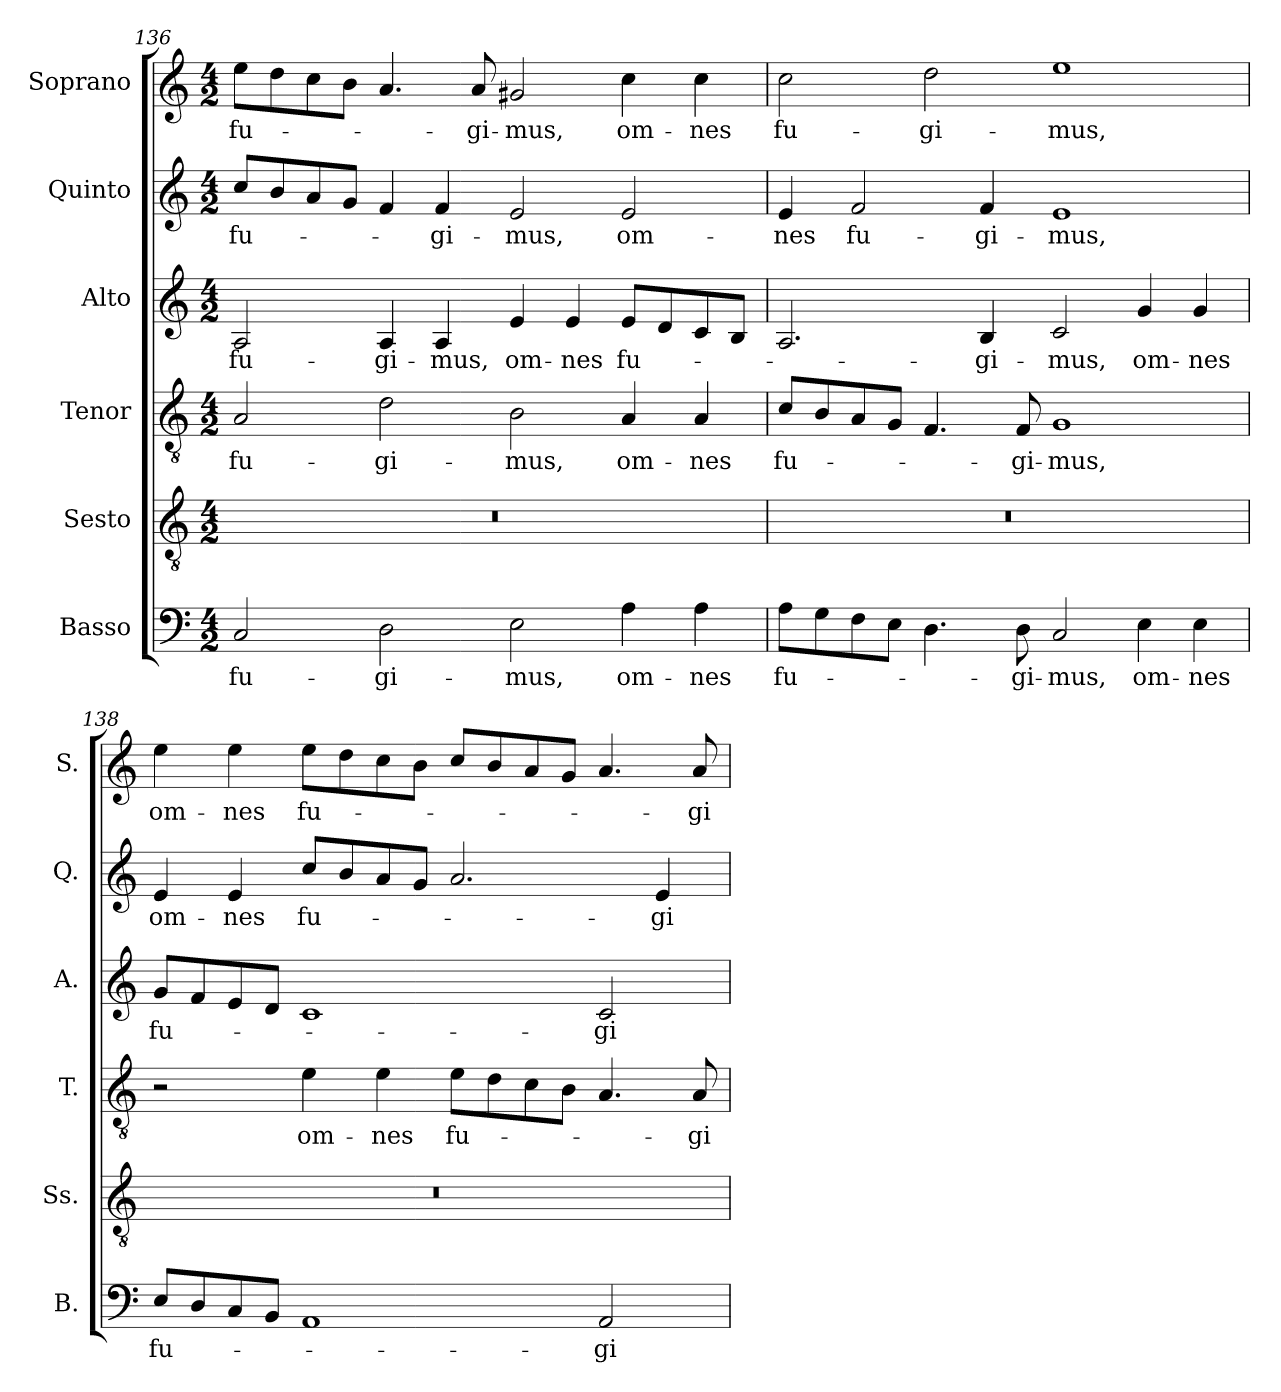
**kern	**text	**kern	**kern	**text	**kern	**text	**kern	**text	**kern	**text
*part6	*part6	*part5	*part4	*part4	*part3	*part3	*part2	*part2	*part1	*part1
*staff6	*staff6	*staff5	*staff4	*staff4	*staff3	*staff3	*staff2	*staff2	*staff1	*staff1
*I"Basso	*	*I"Sesto	*I"Tenor	*	*I"Alto	*	*I"Quinto	*	*I"Soprano	*
*I'B.	*	*I'Ss.	*I'T.	*	*I'A.	*	*I'Q.	*	*I'S.	*
!!LO:PB:g=z
*clefF4	*	*clefGv2	*clefGv2	*	*clefG2	*	*clefG2	*	*clefG2	*
*	*	*ITrd7c12	*ITrd7c12	*	*	*	*	*	*	*
*k[]	*	*k[]	*k[]	*	*k[]	*	*k[]	*	*k[]	*
*C:	*	*C:	*C:	*	*C:	*	*C:	*	*C:	*
*M4/2	*	*M4/2	*M4/2	*	*M4/2	*	*M4/2	*	*M4/2	*
=136	=136	=136	=136	=136	=136	=136	=136	=136	=136	=136
!	!LO:LY:b:color=#000000	!LO:N:vis=1	!	!	!	!	!	!	!	!
!	!	!	!	!LO:LY:b:color=#000000	!	!	!	!	!	!
!	!	!	!	!	!	!LO:LY:b:color=#000000	!	!	!	!
!	!	!	!	!	!	!	!	!LO:LY:b:color=#000000	!	!
!	!	!	!	!	!	!	!	!	!	!LO:LY:b:color=#000000
2Ci/	fu-	0r	2AAi/	fu-	2Ai/	fu-	8cci/L	fu-	8eei\L	fu-
.	.	.	.	.	.	.	8bi/	.	8ddi\	.
.	.	.	.	.	.	.	8ai/	.	8cci\	.
.	.	.	.	.	.	.	8gi/J	.	8bi\J	.
!	!LO:LY:b:color=#000000	!	!	!	!	!	!	!	!	!
!	!	!	!	!LO:LY:b:color=#000000	!	!	!	!	!	!
!	!	!	!	!	!	!LO:LY:b:color=#000000	!	!	!	!
2Di\	-gi-	.	2Di\	-gi-	4Ai/	-gi-	4fi/	.	4.ai/	.
!	!	!	!	!	!	!LO:LY:b:color=#000000	!	!	!	!
!	!	!	!	!	!	!	!	!LO:LY:b:color=#000000	!	!
.	.	.	.	.	4Ai/	-mus,	4fi/	-gi-	.	.
!	!	!	!	!	!	!	!	!	!	!LO:LY:b:color=#000000
.	.	.	.	.	.	.	.	.	8ai/	-gi-
!	!LO:LY:b:color=#000000	!	!	!	!	!	!	!	!	!
!	!	!	!	!LO:LY:b:color=#000000	!	!	!	!	!	!
!	!	!	!	!	!	!LO:LY:b:color=#000000	!	!	!	!
!	!	!	!	!	!	!	!	!LO:LY:b:color=#000000	!	!
!	!	!	!	!	!	!	!	!	!	!LO:LY:b:color=#000000
2Ei\	-mus,	.	2BBi\	-mus,	4ei/	om-	2ei/	-mus,	2g#Xi/	-mus,
!	!	!	!	!	!	!LO:LY:b:color=#000000	!	!	!	!
.	.	.	.	.	4ei/	-nes	.	.	.	.
!	!LO:LY:b:color=#000000	!	!	!	!	!	!	!	!	!
!	!	!	!	!LO:LY:b:color=#000000	!	!	!	!	!	!
!	!	!	!	!	!	!LO:LY:b:color=#000000	!	!	!	!
!	!	!	!	!	!	!	!	!LO:LY:b:color=#000000	!	!
!	!	!	!	!	!	!	!	!	!	!LO:LY:b:color=#000000
4Ai\	om-	.	4AAi/	om-	8ei/L	fu-	2ei/	om-	4cci\	om-
.	.	.	.	.	8di/	.	.	.	.	.
!	!LO:LY:b:color=#000000	!	!	!	!	!	!	!	!	!
!	!	!	!	!LO:LY:b:color=#000000	!	!	!	!	!	!
!	!	!	!	!	!	!	!	!	!	!LO:LY:b:color=#000000
4Ai\	-nes	.	4AAi/	-nes	8ci/	.	.	.	4cci\	-nes
.	.	.	.	.	8Bi/J	.	.	.	.	.
=137	=137	=137	=137	=137	=137	=137	=137	=137	=137	=137
!	!LO:LY:b:color=#000000	!LO:N:vis=1	!	!	!	!	!	!	!	!
!	!	!	!	!LO:LY:b:color=#000000	!	!	!	!	!	!
!	!	!	!	!	!	!	!	!LO:LY:b:color=#000000	!	!
!	!	!	!	!	!	!	!	!	!	!LO:LY:b:color=#000000
8Ai\L	fu-	0r	8Ci/L	fu-	2.Ai/	.	4ei/	-nes	2cci\	fu-
8Gi\	.	.	8BBi/	.	.	.	.	.	.	.
!	!	!	!	!	!	!	!	!LO:LY:b:color=#000000	!	!
8Fi\	.	.	8AAi/	.	.	.	2fi/	fu-	.	.
8Ei\J	.	.	8GGi/J	.	.	.	.	.	.	.
!	!	!	!	!	!	!	!	!	!	!LO:LY:b:color=#000000
4.Di\	.	.	4.FFi/	.	.	.	.	.	2ddi\	-gi-
!	!	!	!	!	!	!LO:LY:b:color=#000000	!	!	!	!
!	!	!	!	!	!	!	!	!LO:LY:b:color=#000000	!	!
.	.	.	.	.	4Bi/	-gi-	4fi/	-gi-	.	.
!	!LO:LY:b:color=#000000	!	!	!	!	!	!	!	!	!
!	!	!	!	!LO:LY:b:color=#000000	!	!	!	!	!	!
8Di\	-gi-	.	8FFi/	-gi-	.	.	.	.	.	.
!	!LO:LY:b:color=#000000	!	!	!	!	!	!	!	!	!
!	!	!	!	!LO:LY:b:color=#000000	!	!	!	!	!	!
!	!	!	!	!	!	!LO:LY:b:color=#000000	!	!	!	!
!	!	!	!	!	!	!	!	!LO:LY:b:color=#000000	!	!
!	!	!	!	!	!	!	!	!	!	!LO:LY:b:color=#000000
2Ci/	-mus,	.	1GGi	-mus,	2ci/	-mus,	1ei	-mus,	1eei	-mus,
!	!LO:LY:b:color=#000000	!	!	!	!	!	!	!	!	!
!	!	!	!	!	!	!LO:LY:b:color=#000000	!	!	!	!
4Ei\	om-	.	.	.	4gi/	om-	.	.	.	.
!	!LO:LY:b:color=#000000	!	!	!	!	!	!	!	!	!
!	!	!	!	!	!	!LO:LY:b:color=#000000	!	!	!	!
4Ei\	-nes	.	.	.	4gi/	-nes	.	.	.	.
=138	=138	=138	=138	=138	=138	=138	=138	=138	=138	=138
!	!LO:LY:b:color=#000000	!LO:N:vis=1	!	!	!	!	!	!	!	!
!	!	!	!	!	!	!LO:LY:b:color=#000000	!	!	!	!
!	!	!	!	!	!	!	!	!LO:LY:b:color=#000000	!	!
!	!	!	!	!	!	!	!	!	!	!LO:LY:b:color=#000000
8Ei/L	fu-	0r	2r	.	8gi/L	fu-	4ei/	om-	4eei\	om-
8Di/	.	.	.	.	8fi/	.	.	.	.	.
!	!	!	!	!	!	!	!	!LO:LY:b:color=#000000	!	!
!	!	!	!	!	!	!	!	!	!	!LO:LY:b:color=#000000
8Ci/	.	.	.	.	8ei/	.	4ei/	-nes	4eei\	-nes
8BBi/J	.	.	.	.	8di/J	.	.	.	.	.
!	!	!	!	!LO:LY:b:color=#000000	!	!	!	!	!	!
!	!	!	!	!	!	!	!	!LO:LY:b:color=#000000	!	!
!	!	!	!	!	!	!	!	!	!	!LO:LY:b:color=#000000
1AAi	.	.	4Ei\	om-	1ci	.	8cci/L	fu-	8eei\L	fu-
.	.	.	.	.	.	.	8bi/	.	8ddi\	.
!	!	!	!	!LO:LY:b:color=#000000	!	!	!	!	!	!
.	.	.	4Ei\	-nes	.	.	8ai/	.	8cci\	.
.	.	.	.	.	.	.	8gi/J	.	8bi\J	.
!	!	!	!	!LO:LY:b:color=#000000	!	!	!	!	!	!
.	.	.	8Ei\L	fu-	.	.	2.ai/	.	8cci/L	.
.	.	.	8Di\	.	.	.	.	.	8bi/	.
.	.	.	8Ci\	.	.	.	.	.	8ai/	.
.	.	.	8BBi\J	.	.	.	.	.	8gi/J	.
!	!LO:LY:b:color=#000000	!	!	!	!	!	!	!	!	!
!	!	!	!	!	!	!LO:LY:b:color=#000000	!	!	!	!
2AAi/	-gi-	.	4.AAi/	.	2ci/	-gi-	.	.	4.ai/	.
!	!	!	!	!	!	!	!	!LO:LY:b:color=#000000	!	!
.	.	.	.	.	.	.	4ei/	-gi-	.	.
!	!	!	!	!LO:LY:b:color=#000000	!	!	!	!	!	!
!	!	!	!	!	!	!	!	!	!	!LO:LY:b:color=#000000
.	.	.	8AAi/	-gi-	.	.	.	.	8ai/	-gi-
=	=	=	=	=	=	=	=	=	=	=
*-	*-	*-	*-	*-	*-	*-	*-	*-	*-	*-
